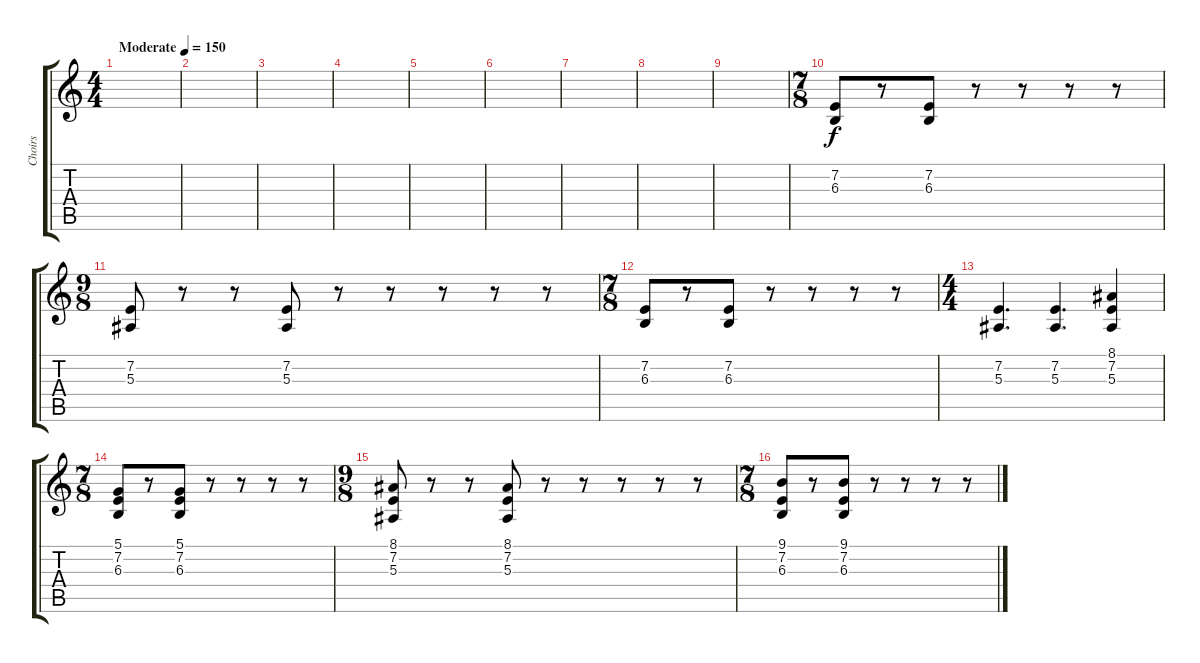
\track ("Choirs" "Choirs") {instrument choiraahs}
\staff {score tabs}
\tuning (D4 A3 F3 C3 G2 C2) {hide}
\ts (4 4)
\tempo (150 "Moderate")
\clef g2
\ks c
|
|
|
|
|
|
|
|
|
\ts (7 8)
(7.2 6.3).8 r.8 (7.2 6.3).8 r.8 r.8 r.8 r.8 |
\ts (9 8)
(7.2 5.3).8 r.8 r.8 (7.2 5.3).8 r.8 r.8 r.8 r.8 r.8 |
\ts (7 8)
(7.2 6.3).8 r.8 (7.2 6.3).8 r.8 r.8 r.8 r.8 |
\ts (4 4)
(7.2 5.3).4{d} (7.2 5.3).4{d} (8.1 7.2 5.3).4 |
\ts (7 8)
(5.1 7.2 6.3).8 r.8 (5.1 7.2 6.3).8 r.8 r.8 r.8 r.8 |
\ts (9 8)
(8.1 7.2 5.3).8 r.8 r.8 (8.1 7.2 5.3).8 r.8 r.8 r.8 r.8 r.8 |
\ts (7 8)
(9.1 7.2 6.3).8 r.8 (9.1 7.2 6.3).8 r.8 r.8 r.8 r.8
